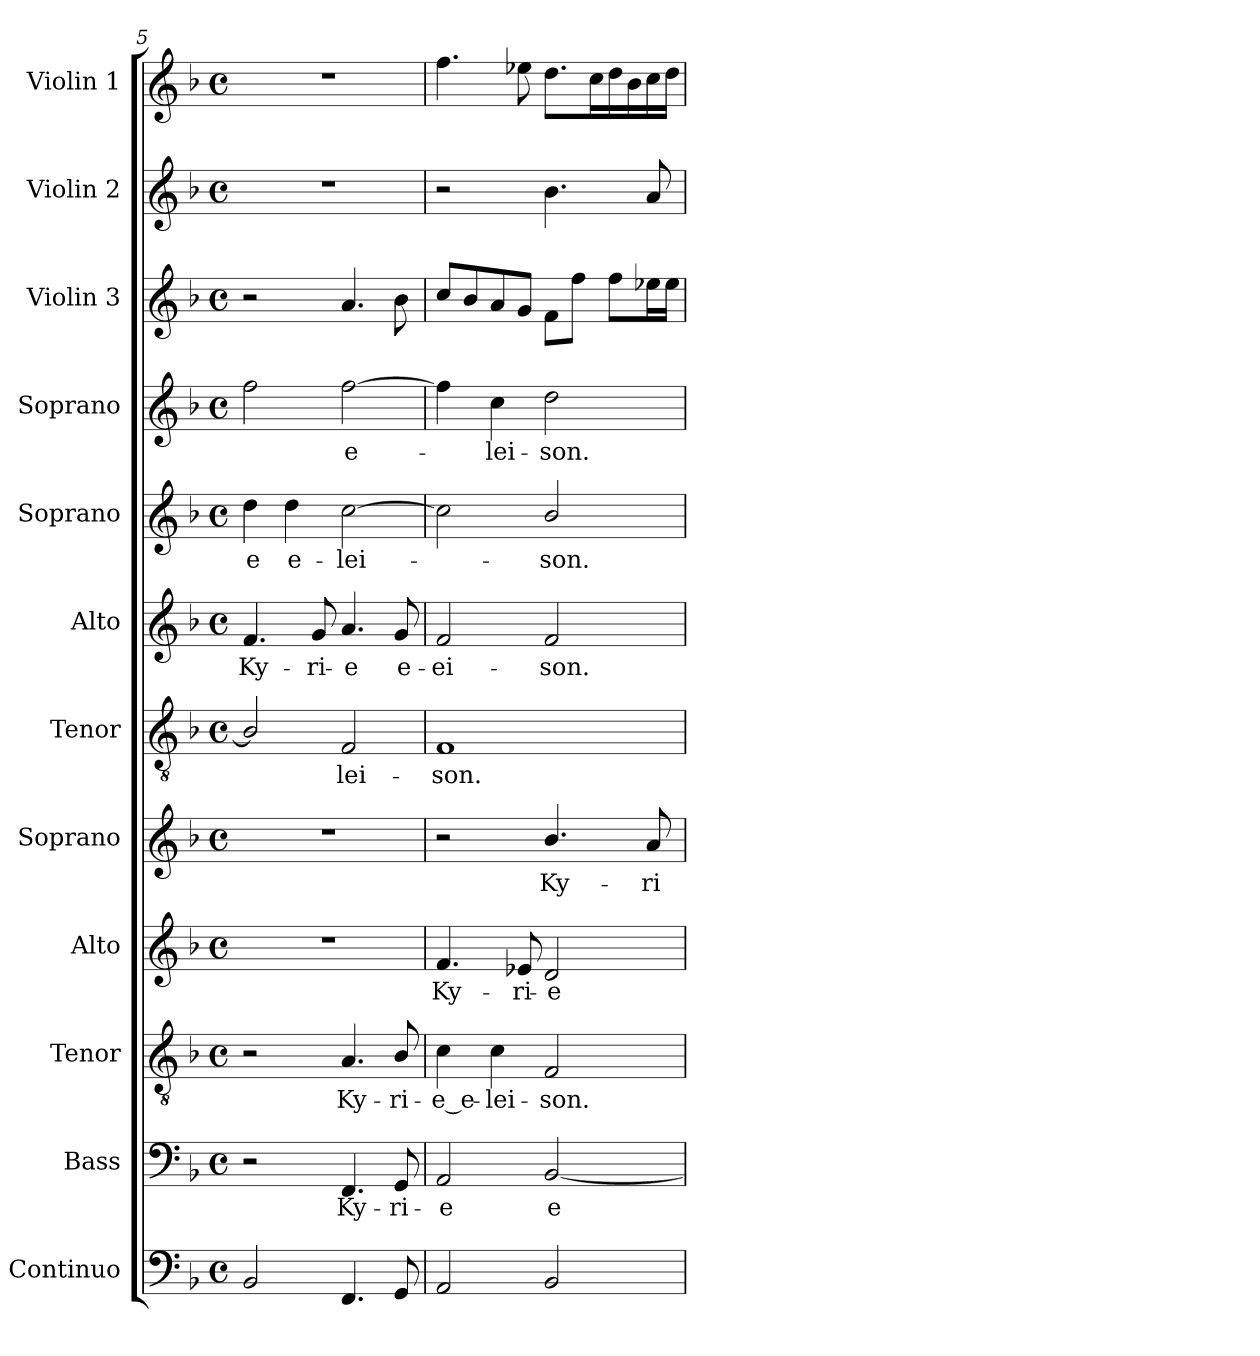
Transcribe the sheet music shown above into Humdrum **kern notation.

**kern	**kern	**text	**kern	**text	**kern	**text	**kern	**text	**kern	**text	**kern	**text	**kern	**text	**kern	**text	**kern	**kern	**kern
*part12	*part11	*part11	*part10	*part10	*part9	*part9	*part8	*part8	*part7	*part7	*part6	*part6	*part5	*part5	*part4	*part4	*part3	*part2	*part1
*staff12	*staff11	*staff11	*staff10	*staff10	*staff9	*staff9	*staff8	*staff8	*staff7	*staff7	*staff6	*staff6	*staff5	*staff5	*staff4	*staff4	*staff3	*staff2	*staff1
*I"Continuo	*I"Bass	*	*I"Tenor	*	*I"Alto	*	*I"Soprano	*	*I"Tenor	*	*I"Alto	*	*I"Soprano	*	*I"Soprano	*	*I"Violin 3	*I"Violin 2	*I"Violin 1
*I'Cont.	*I'B.	*	*I'T.	*	*I'A.	*	*I'S.	*	*I'T.	*	*I'A.	*	*I'S.	*	*I'S.	*	*I'Vln. 3	*I'Vln. 2	*I'Vln. 1
*clefF4	*clefF4	*	*clefGv2	*	*clefG2	*	*clefG2	*	*clefGv2	*	*clefG2	*	*clefG2	*	*clefG2	*	*clefG2	*clefG2	*clefG2
*	*	*	*ITrd7c12	*	*	*	*	*	*ITrd7c12	*	*	*	*	*	*	*	*	*	*
*k[b-]	*k[b-]	*	*k[b-]	*	*k[b-]	*	*k[b-]	*	*k[b-]	*	*k[b-]	*	*k[b-]	*	*k[b-]	*	*k[b-]	*k[b-]	*k[b-]
*F:	*F:	*	*F:	*	*F:	*	*F:	*	*F:	*	*F:	*	*F:	*	*F:	*	*F:	*F:	*F:
*M4/4	*M4/4	*	*M4/4	*	*M4/4	*	*M4/4	*	*M4/4	*	*M4/4	*	*M4/4	*	*M4/4	*	*M4/4	*M4/4	*M4/4
*met(c)	*met(c)	*	*met(c)	*	*met(c)	*	*met(c)	*	*met(c)	*	*met(c)	*	*met(c)	*	*met(c)	*	*met(c)	*met(c)	*met(c)
=5	=5	=5	=5	=5	=5	=5	=5	=5	=5	=5	=5	=5	=5	=5	=5	=5	=5	=5	=5
!	!	!	!	!	!	!	!	!	!	!	!	!LO:LY:b:color=#000000	!	!	!	!	!	!	!
!	!	!	!	!	!	!	!	!	!	!	!	!	!	!LO:LY:b:color=#000000	!	!	!	!	!
2BB-i/	2r	.	2r	.	1r	.	1r	.	2BB-i/]	.	4.fi/	Ky-	4ddi\	-e	2ffi\	.	2r	1r	1r
!	!	!	!	!	!	!	!	!	!	!	!	!	!	!LO:LY:b:color=#000000	!	!	!	!	!
.	.	.	.	.	.	.	.	.	.	.	.	.	4ddi\	e-	.	.	.	.	.
!	!	!	!	!	!	!	!	!	!	!	!	!LO:LY:b:color=#000000	!	!	!	!	!	!	!
.	.	.	.	.	.	.	.	.	.	.	8gi/	-ri-	.	.	.	.	.	.	.
!	!	!LO:LY:b:color=#000000	!	!	!	!	!	!	!	!	!	!	!	!	!	!	!	!	!
!	!	!	!	!LO:LY:b:color=#000000	!	!	!	!	!	!	!	!	!	!	!	!	!	!	!
!	!	!	!	!	!	!	!	!	!	!LO:LY:b:color=#000000	!	!	!	!	!	!	!	!	!
!	!	!	!	!	!	!	!	!	!	!	!	!LO:LY:b:color=#000000	!	!	!	!	!	!	!
!	!	!	!	!	!	!	!	!	!	!	!	!	!	!LO:LY:b:color=#000000	!	!	!	!	!
!	!	!	!	!	!	!	!	!	!	!	!	!	!	!	!	!LO:LY:b:color=#000000	!	!	!
4.FFi/	4.FFi/	Ky-	4.AAi/	Ky-	.	.	.	.	2FFi/	-lei-	4.ai/	-e	[>2cci\	-lei-	[>2ffi\	e-	4.ai/	.	.
!	!	!LO:LY:b:color=#000000	!	!	!	!	!	!	!	!	!	!	!	!	!	!	!	!	!
!	!	!	!	!LO:LY:b:color=#000000	!	!	!	!	!	!	!	!	!	!	!	!	!	!	!
!	!	!	!	!	!	!	!	!	!	!	!	!LO:LY:b:color=#000000	!	!	!	!	!	!	!
8GGi/	8GGi/	-ri-	8BB-i/	-ri-	.	.	.	.	.	.	8gi/	e-	.	.	.	.	8b-i\	.	.
!!LO:PB:g=z
=6	=6	=6	=6	=6	=6	=6	=6	=6	=6	=6	=6	=6	=6	=6	=6	=6	=6	=6	=6
!	!	!LO:LY:b:color=#000000	!	!	!	!	!	!	!	!	!	!	!	!	!	!	!	!	!
!	!	!	!	!LO:LY:b:color=#000000	!	!	!	!	!	!	!	!	!	!	!	!	!	!	!
!	!	!	!	!	!	!LO:LY:b:color=#000000	!	!	!	!	!	!	!	!	!	!	!	!	!
!	!	!	!	!	!	!	!	!	!	!LO:LY:b:color=#000000	!	!	!	!	!	!	!	!	!
!	!	!	!	!	!	!	!	!	!	!	!	!LO:LY:b:color=#000000	!	!	!	!	!	!	!
2AAi/	2AAi/	-e	4Ci\	-e_e-	4.fi/	Ky-	2r	.	1FFi	-son.	2fi/	-ei-	2cci\]	.	4ffi\]	.	8cci/L	2r	4.ffi\
.	.	.	.	.	.	.	.	.	.	.	.	.	.	.	.	.	8b-i/	.	.
!	!	!	!	!LO:LY:b:color=#000000	!	!	!	!	!	!	!	!	!	!	!	!	!	!	!
!	!	!	!	!	!	!	!	!	!	!	!	!	!	!	!	!LO:LY:b:color=#000000	!	!	!
.	.	.	4Ci\	-lei-	.	.	.	.	.	.	.	.	.	.	4cci\	-lei-	8ai/	.	.
!	!	!	!	!	!	!LO:LY:b:color=#000000	!	!	!	!	!	!	!	!	!	!	!	!	!
.	.	.	.	.	8e-i/	-ri-	.	.	.	.	.	.	.	.	.	.	8gi/J	.	8ee-i\
!	!	!LO:LY:b:color=#000000	!	!	!	!	!	!	!	!	!	!	!	!	!	!	!	!	!
!	!	!	!	!LO:LY:b:color=#000000	!	!	!	!	!	!	!	!	!	!	!	!	!	!	!
!	!	!	!	!	!	!LO:LY:b:color=#000000	!	!	!	!	!	!	!	!	!	!	!	!	!
!	!	!	!	!	!	!	!	!LO:LY:b:color=#000000	!	!	!	!	!	!	!	!	!	!	!
!	!	!	!	!	!	!	!	!	!	!	!	!LO:LY:b:color=#000000	!	!	!	!	!	!	!
!	!	!	!	!	!	!	!	!	!	!	!	!	!	!LO:LY:b:color=#000000	!	!	!	!	!
!	!	!	!	!	!	!	!	!	!	!	!	!	!	!	!	!LO:LY:b:color=#000000	!	!	!
2BB-i/	[<2BB-i/	e-	2FFi/	-son.	2di/	-e	4.b-i/	Ky-	.	.	2fi/	-son.	2b-i/	-son.	2ddi\	-son.	8fi\L	4.b-i\	8.ddi\L
.	.	.	.	.	.	.	.	.	.	.	.	.	.	.	.	.	8ffi\J	.	.
.	.	.	.	.	.	.	.	.	.	.	.	.	.	.	.	.	.	.	16cci\L
.	.	.	.	.	.	.	.	.	.	.	.	.	.	.	.	.	8ffi\L	.	16ddi\
.	.	.	.	.	.	.	.	.	.	.	.	.	.	.	.	.	.	.	16b-i\
!	!	!	!	!	!	!	!	!LO:LY:b:color=#000000	!	!	!	!	!	!	!	!	!	!	!
.	.	.	.	.	.	.	8ai/	-ri-	.	.	.	.	.	.	.	.	16ee-Xi\L	8ai/	16cci\
.	.	.	.	.	.	.	.	.	.	.	.	.	.	.	.	.	16ee-i\JJ	.	16ddi\JJ
=	=	=	=	=	=	=	=	=	=	=	=	=	=	=	=	=	=	=	=
*-	*-	*-	*-	*-	*-	*-	*-	*-	*-	*-	*-	*-	*-	*-	*-	*-	*-	*-	*-
